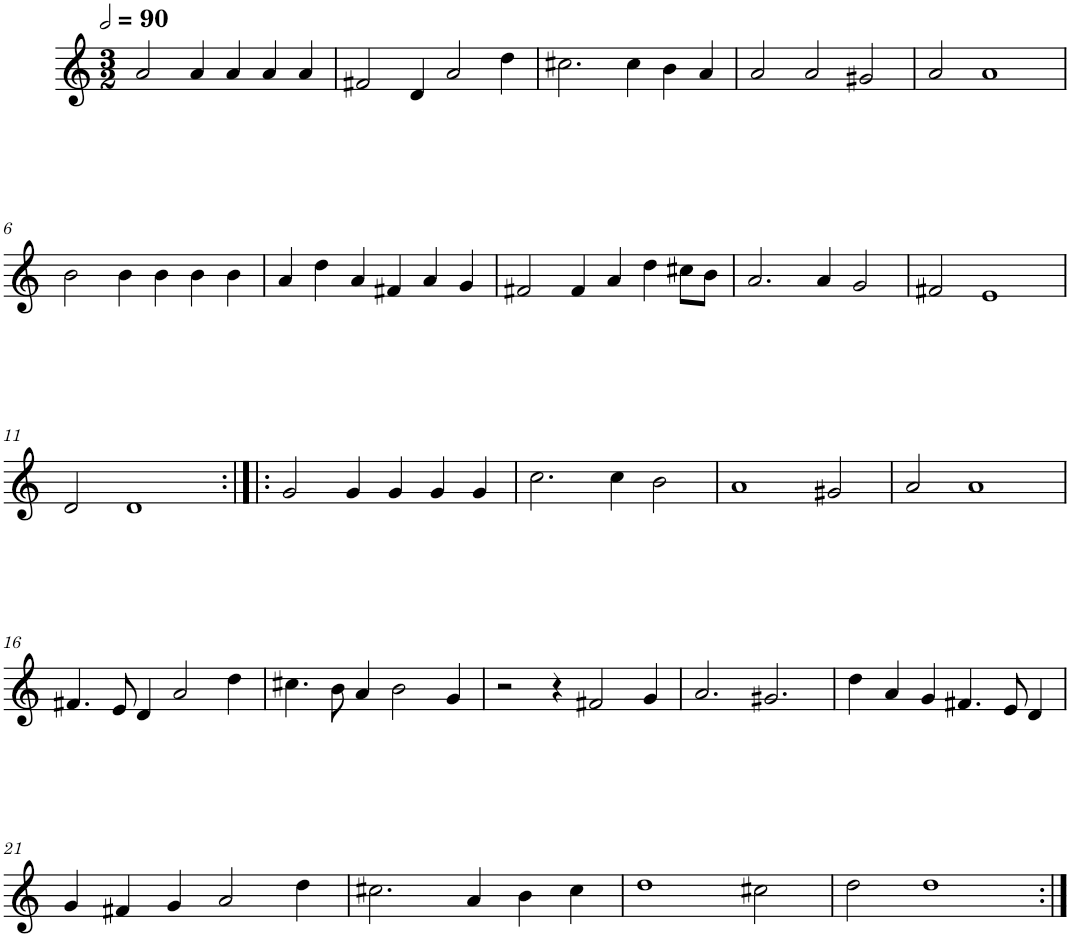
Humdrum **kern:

**kern
*part1
*staff1
*I"Cinq parties
*clefG2
*k[]
*M3/2
*MM180
=1
2a/
4a/
4a/
4a/
4a/
=2
2f#X/
4d/
2a/
4dd\
=3
2.cc#X\
4cc#\
4b\
4a/
=4
2a/
2a/
2g#X/
=5
2a/
1a
!!LO:LB:g=z
=6
2b\
4b\
4b\
4b\
4b\
=7
4a/
4dd\
4a/
4f#X/
4a/
4g/
=8
2f#X/
4f#/
4a/
4dd\
8cc#X\L
8b\J
=9
2.a/
4a/
2g/
=10
2f#X/
1e
!!LO:LB:g=z
=11
2d/
1d
=12:|!|:
2g/
4g/
4g/
4g/
4g/
=13
2.cc\
4cc\
2b\
=14
1a
2g#X/
=15
2a/
1a
!!LO:LB:g=z
=16
4.f#X/
8e/
4d/
2a/
4dd\
=17
4.cc#X\
8b\
4a/
2b\
4g/
=18
2r
4r
2f#X/
4g/
=19
2.a/
2.g#X/
=20
4dd\
4a/
4g/
4.f#X/
8e/
4d/
!!LO:LB:g=z
=21
4g/
4f#X/
4g/
2a/
4dd\
=22
2.cc#X\
4a/
4b\
4cc#\
=23
1dd
2cc#X\
=24
2dd\
1dd
=:|!
*-
